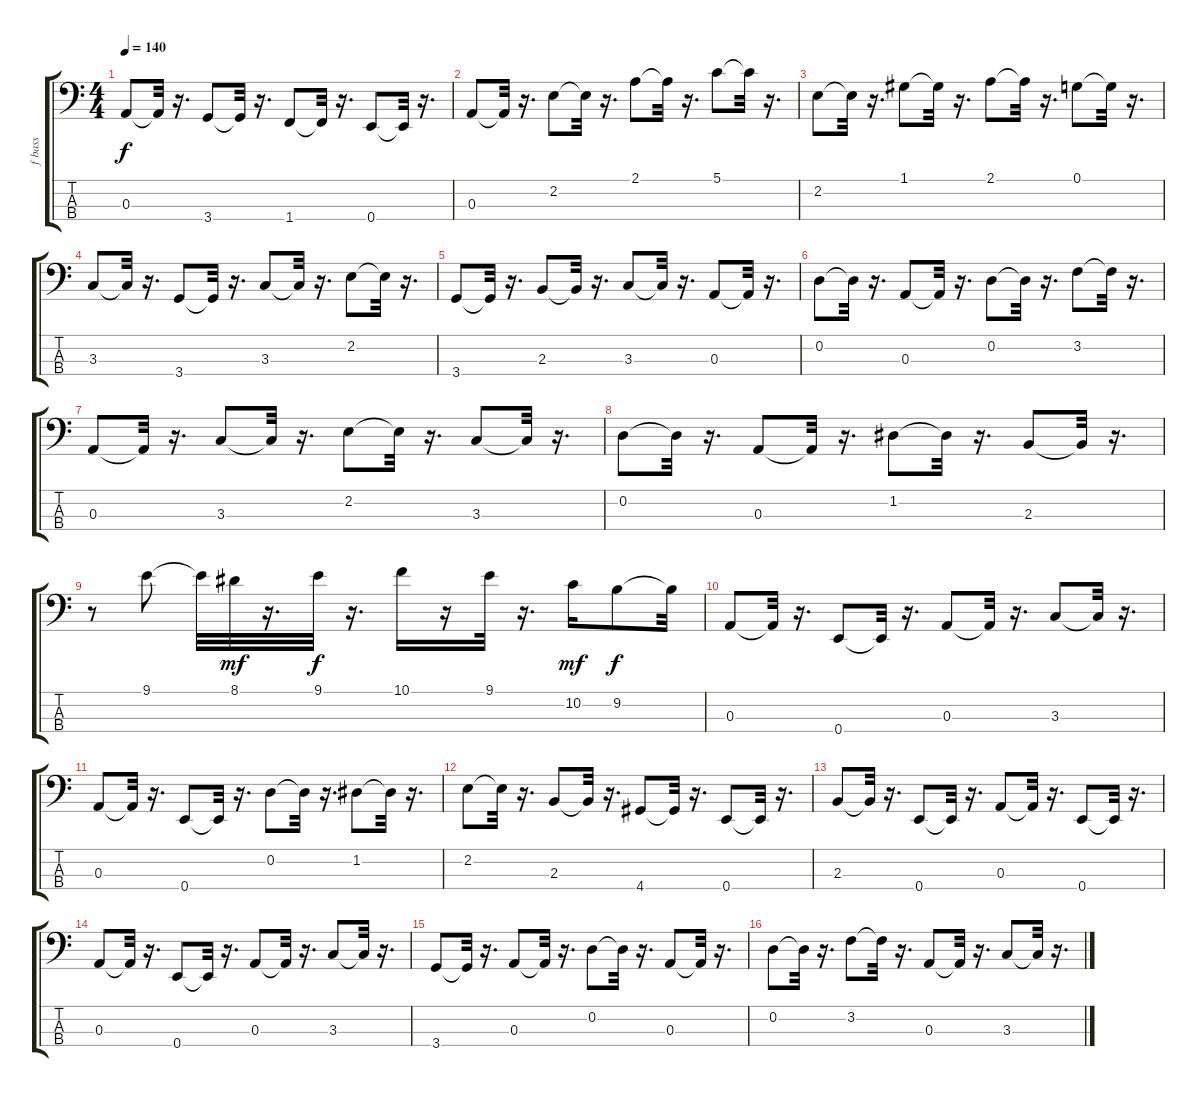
\track ("f bass" "f bass") {instrument electricbassfinger}
\staff {score tabs}
\tuning (G2 D2 A1 E1) {hide}
\ts (4 4)
\tempo 140
\clef f4
\ks c
0.3.8{dy f} 0.3{t}.32 r.16{d} 3.4.8 3.4{t}.32 r.16{d} 1.4.8 1.4{t}.32 r.16{d} 0.4.8 0.4{t}.32 r.16{d} |
0.3.8 0.3{t}.32 r.16{d} 2.2.8 2.2{t}.32 r.16{d} 2.1.8 2.1{t}.32 r.16{d} 5.1.8 5.1{t}.32 r.16{d} |
2.2.8 2.2{t}.32 r.16{d} 1.1.8 1.1{t}.32 r.16{d} 2.1.8 2.1{t}.32 r.16{d} 0.1.8 0.1{t}.32 r.16{d} |
3.3.8 3.3{t}.32 r.16{d} 3.4.8 3.4{t}.32 r.16{d} 3.3.8 3.3{t}.32 r.16{d} 2.2.8 2.2{t}.32 r.16{d} |
3.4.8 3.4{t}.32 r.16{d} 2.3.8 2.3{t}.32 r.16{d} 3.3.8 3.3{t}.32 r.16{d} 0.3.8 0.3{t}.32 r.16{d} |
0.2.8 0.2{t}.32 r.16{d} 0.3.8 0.3{t}.32 r.16{d} 0.2.8 0.2{t}.32 r.16{d} 3.2.8 3.2{t}.32 r.16{d} |
0.3.8 0.3{t}.32 r.16{d} 3.3.8 3.3{t}.32 r.16{d} 2.2.8 2.2{t}.32 r.16{d} 3.3.8 3.3{t}.32 r.16{d} |
0.2.8 0.2{t}.32 r.16{d} 0.3.8 0.3{t}.32 r.16{d} 1.2.8 1.2{t}.32 r.16{d} 2.3.8 2.3{t}.32 r.16{d} |
r.8 9.1.8 9.1{t}.32 8.1.32{dy mf} r.16{d} 9.1.32{dy f} r.16{d} 10.1.16 r.16 9.1.32 r.16{d} 10.2.16{dy mf} 9.2.8{dy f} 9.2{t}.32 |
0.3.8 0.3{t}.32 r.16{d} 0.4.8 0.4{t}.32 r.16{d} 0.3.8 0.3{t}.32 r.16{d} 3.3.8 3.3{t}.32 r.16{d} |
0.3.8 0.3{t}.32 r.16{d} 0.4.8 0.4{t}.32 r.16{d} 0.2.8 0.2{t}.32 r.16{d} 1.2.8 1.2{t}.32 r.16{d} |
2.2.8 2.2{t}.32 r.16{d} 2.3.8 2.3{t}.32 r.16{d} 4.4.8 4.4{t}.32 r.16{d} 0.4.8 0.4{t}.32 r.16{d} |
2.3.8 2.3{t}.32 r.16{d} 0.4.8 0.4{t}.32 r.16{d} 0.3.8 0.3{t}.32 r.16{d} 0.4.8 0.4{t}.32 r.16{d} |
0.3.8 0.3{t}.32 r.16{d} 0.4.8 0.4{t}.32 r.16{d} 0.3.8 0.3{t}.32 r.16{d} 3.3.8 3.3{t}.32 r.16{d} |
3.4.8 3.4{t}.32 r.16{d} 0.3.8 0.3{t}.32 r.16{d} 0.2.8 0.2{t}.32 r.16{d} 0.3.8 0.3{t}.32 r.16{d} |
0.2.8 0.2{t}.32 r.16{d} 3.2.8 3.2{t}.32 r.16{d} 0.3.8 0.3{t}.32 r.16{d} 3.3.8 3.3{t}.32 r.16{d}
